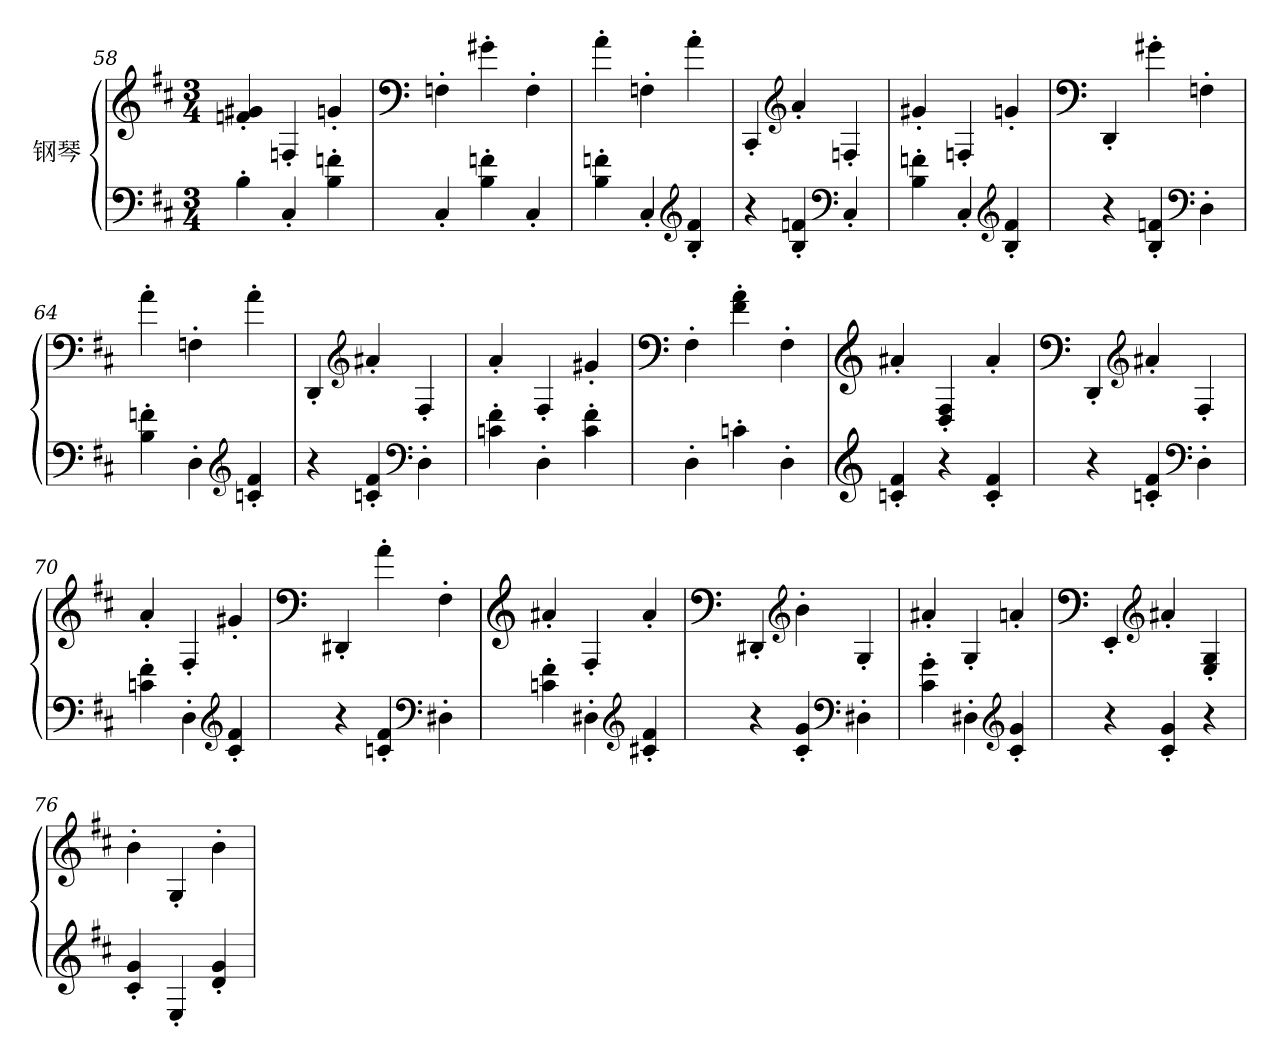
**kern	**kern
*part1	*part1
*staff2	*staff1
*I"钢琴	*
*clefF4	*clefG2
*k[f#c#]	*k[f#c#]
*M3/4	*M3/4
=58	=58
4B'\	4fn/' 4g#X/'
*	*MM283
4C#'/	4Fn'/
*	*MM281
4B\' 4fn\'	4gn'/
=59	=59
*	*clefF4
*	*MM291
4C#'/	4Fn'\
*	*MM305
4B\' 4fn\'	4g#X'\
*	*MM308
4C#'/	4F'\
=60	=60
4B\' 4fn\'	4a'\
*	*MM305
4C#'/	4Fn'\
*clefG2	*
4B/' 4f/'	4a'\
=61	=61
*	*MM321
4r	4CC#'/
*	*clefG2
*	*MM327
4B/' 4fn/'	4a'/
*clefF4	*
*	*MM345
4C#'/	4Fn'/
!!LO:PB:g=z
=62	=62
4B\' 4fn\'	4g#X'/
*	*MM338
4C#'/	4Fn'/
*clefG2	*
*	*MM369
4B/' 4f/'	4gn'/
=63	=63
*	*clefF4
*	*MM317
4r	4DD'/
*	*MM365
4B/' 4fn/'	4g#X'\
*clefF4	*
*	*MM327
4D'\	4Fn'\
=64	=64
*	*MM338
4B\' 4fn\'	4a'\
*	*MM334
4D'\	4Fn'\
*clefG2	*
*	*MM349
4cn/' 4f/'	4a'\
=65	=65
*	*MM369
4r	4DD'/
*	*clefG2
*	*MM378
4cn/' 4f#/'	4a#X'/
*clefF4	*
4D'\	4F#'/
=66	=66
*	*MM365
4cn\' 4f#\'	4a'/
*	*MM353
4D'\	4F#'/
*	*MM378
4c\' 4f#\'	4g#X'/
=67	=67
*	*clefF4
*	*MM369
4D'\	4F#'\
*	*MM382
4cn'\	4f#\' 4a\'
*	*MM387
4D'\	4F#'\
!!LO:LB:g=z
=68	=68
*clefG2	*clefG2
*	*MM378
4cn/' 4f#/'	4a#X'/
*	*MM353
4r	4D/' 4F#/'
*	*MM392
4c/' 4f#/'	4a#'/
=69	=69
*	*clefF4
*	*MM400
4r	4DD'/
*	*clefG2
4cn/' 4f#/'	4a#X'/
*clefF4	*
*	*MM392
4D'\	4F#'/
=70	=70
*	*MM399
4cn\' 4f#\'	4a'/
4D'\	4F#'/
*clefG2	*
4c/' 4f#/'	4g#X'/
=71	=71
*	*clefF4
*	*MM408
4r	4DD#X'/
4cn/' 4f#/'	4a'\
*clefF4	*
4D#X'\	4F#'\
=72	=72
*	*clefG2
*	*MM417
4cn\' 4f#\'	4a#X'/
4D#X'\	4F#'/
*clefG2	*
4c#X/' 4f#/'	4a#'/
!!LO:LB:g=z
=73	=73
*	*clefF4
*	*MM426
4r	4DD#X'/
*	*clefG2
4c#/' 4g/'	4b'\
*clefF4	*
4D#X'\	4G'/
=74	=74
*	*MM435
4c#\' 4g\'	4a#X'/
4D#X'\	4G'/
*clefG2	*
4c#/' 4g/'	4an'/
=75	=75
*	*clefF4
*	*MM444
4r	4EE'/
*	*clefG2
4c#/' 4g/'	4a#X'/
4r	4E/' 4G/'
=76	=76
*	*MM453
4c#/' 4g/'	4b'\
4E'/	4G'/
4d/' 4g/'	4b'\
=	=
*-	*-
